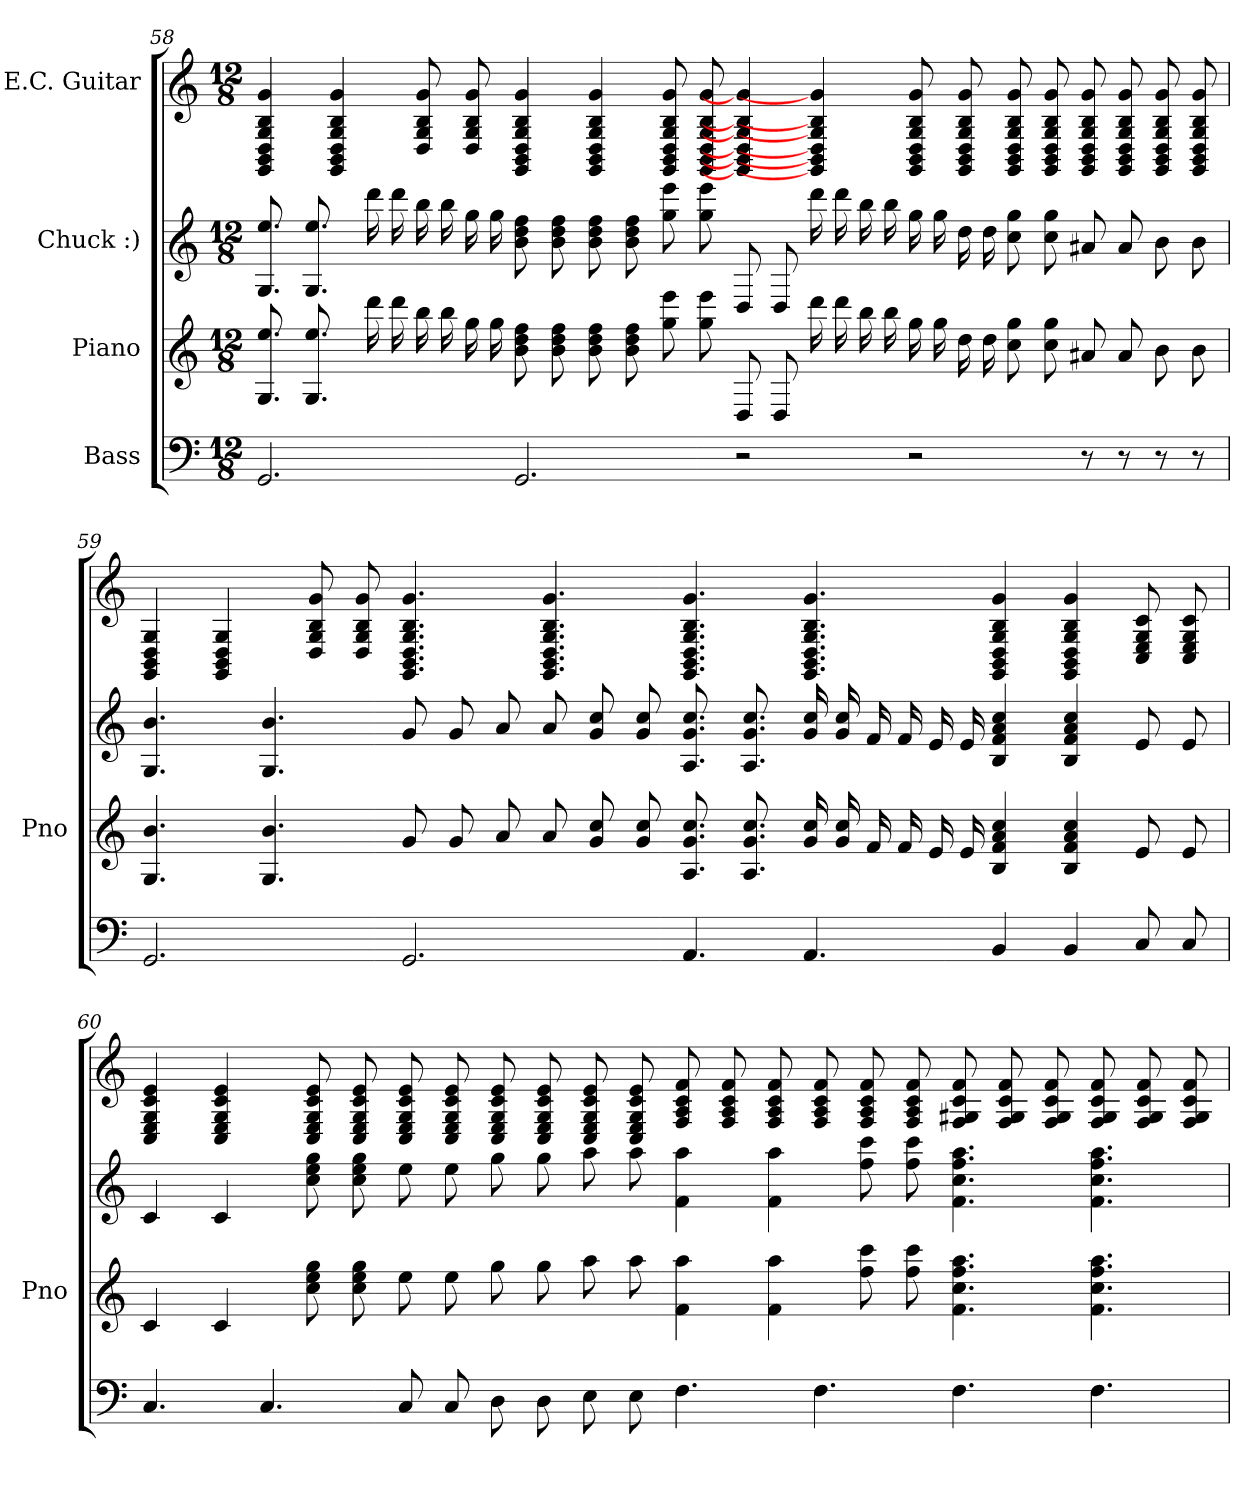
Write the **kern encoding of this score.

**kern	**kern	**kern	**kern
*part4	*part3	*part2	*part1
*staff4	*staff3	*staff2	*staff1
*I"Bass	*I"Piano	*I"Chuck :)	*I"E.C. Guitar
*	*I'Pno	*	*
*	*	*	*
*k[]	*k[]	*k[]	*k[]
*M12/8	*M12/8	*M12/8	*M12/8
=58	=58	=58	=58
2.GG	8.ee 8.G	8.ee 8.G	4g 4B 4G 4D 4BB 4GG
.	8.ee 8.G	8.ee 8.G	.
.	.	.	4g 4B 4G 4D 4BB 4GG
.	16ddd	16ddd	.
.	16ddd	16ddd	.
.	16bb	16bb	8g 8B 8G 8D
.	16bb	16bb	.
.	16gg	16gg	8g 8B 8G 8D
.	16gg	16gg	.
2.GG	8ff 8dd 8b	8ff 8dd 8b	4g 4B 4G 4D 4BB 4GG
.	8ff 8dd 8b	8ff 8dd 8b	.
.	8ff 8dd 8b	8ff 8dd 8b	4g 4B 4G 4D 4BB 4GG
.	8ff 8dd 8b	8ff 8dd 8b	.
.	8eee 8gg	8eee 8gg	8g 8B 8G 8D 8BB 8GG
.	8eee 8gg	8eee 8gg	8g 8B 8G 8D 8BB 8GG
2r	8D	8D	4g] 4B] 4G] 4D] 4BB] 4GG]
.	8D	8D	.
.	16ddd	16ddd	4g] 4B] 4G] 4D] 4BB] 4GG]
.	16ddd	16ddd	.
.	16bb	16bb	.
.	16bb	16bb	.
2r	16gg	16gg	8g 8B 8G 8D 8BB 8GG
.	16gg	16gg	.
.	16dd	16dd	8g 8B 8G 8D 8BB 8GG
.	16dd	16dd	.
.	8gg 8cc	8gg 8cc	8g 8B 8G 8D 8BB 8GG
.	8gg 8cc	8gg 8cc	8g 8B 8G 8D 8BB 8GG
8r	8a#	8a#	8g 8B 8G 8D 8BB 8GG
8r	8a#	8a#	8g 8B 8G 8D 8BB 8GG
8r	8b	8b	8g 8B 8G 8D 8BB 8GG
8r	8b	8b	8g 8B 8G 8D 8BB 8GG
=59	=59	=59	=59
2.GG	4.G 4.b	4.G 4.b	4G 4D 4BB 4GG
.	.	.	4G 4D 4BB 4GG
.	4.G 4.b	4.G 4.b	.
.	.	.	8g 8B 8G 8D
.	.	.	8g 8B 8G 8D
2.GG	8g	8g	4.g 4.B 4.G 4.D 4.BB 4.GG
.	8g	8g	.
.	8a	8a	.
.	8a	8a	4.g 4.B 4.G 4.D 4.BB 4.GG
.	8cc 8g	8cc 8g	.
.	8cc 8g	8cc 8g	.
4.AA	8.cc 8.g 8.A	8.cc 8.g 8.A	4.g 4.B 4.G 4.D 4.BB 4.GG
.	8.cc 8.g 8.A	8.cc 8.g 8.A	.
4.AA	16cc 16g	16cc 16g	4.g 4.B 4.G 4.D 4.BB 4.GG
.	16cc 16g	16cc 16g	.
.	16f	16f	.
.	16f	16f	.
.	16e	16e	.
.	16e	16e	.
4BB	4cc 4a 4f 4B	4cc 4a 4f 4B	4g 4B 4G 4D 4BB 4GG
4BB	4cc 4a 4f 4B	4cc 4a 4f 4B	4g 4B 4G 4D 4BB 4GG
8C	8e	8e	8c 8G 8E 8C
8C	8e	8e	8c 8G 8E 8C
=60	=60	=60	=60
4.C	4c	4c	4e 4c 4G 4E 4C
.	4c	4c	4e 4c 4G 4E 4C
4.C	.	.	.
.	8gg 8ee 8cc	8gg 8ee 8cc	8e 8c 8G 8E 8C
.	8gg 8ee 8cc	8gg 8ee 8cc	8e 8c 8G 8E 8C
8C	8ee	8ee	8e 8c 8G 8E 8C
8C	8ee	8ee	8e 8c 8G 8E 8C
8D	8gg	8gg	8e 8c 8G 8E 8C
8D	8gg	8gg	8e 8c 8G 8E 8C
8E	8aa	8aa	8e 8c 8G 8E 8C
8E	8aa	8aa	8e 8c 8G 8E 8C
4.F	4aa 4f	4aa 4f	8f 8c 8A 8F
.	.	.	8f 8c 8A 8F
.	4aa 4f	4aa 4f	8f 8c 8A 8F
4.F	.	.	8f 8c 8A 8F
.	8ccc 8ff	8ccc 8ff	8f 8c 8A 8F
.	8ccc 8ff	8ccc 8ff	8f 8c 8A 8F
4.F	4.aa 4.ff 4.cc 4.f	4.aa 4.ff 4.cc 4.f	8f 8c 8G# 8F
.	.	.	8f 8c 8G# 8F
.	.	.	8f 8c 8G# 8F
4.F	4.aa 4.ff 4.cc 4.f	4.aa 4.ff 4.cc 4.f	8f 8c 8G# 8F
.	.	.	8f 8c 8G# 8F
.	.	.	8f 8c 8G# 8F
=	=	=	=
*-	*-	*-	*-
